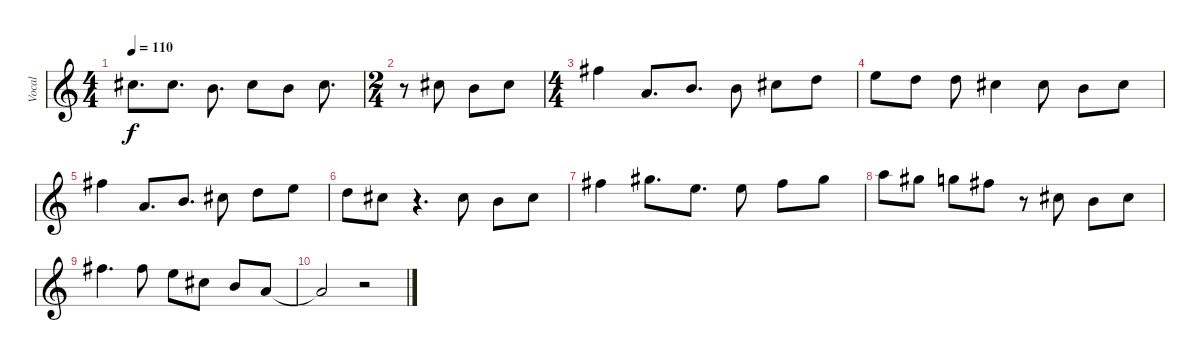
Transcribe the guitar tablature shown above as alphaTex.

\track ("Vocal" "Vocal") {instrument acousticguitarnylon}
\staff {score}
\tuning (E4 B3 G3 D3 A2 E2) {hide}
\ts (4 4)
\tempo 110
\clef g2
\ks c
6.3.8{d dy f} 6.3.8{d} 9.4.8{d} 6.3.8 9.4.8 6.3.8{d} |
\ts (2 4)
r.8 6.3.8 9.4.8 6.3.8 |
\ts (4 4)
7.2.4 7.4.8{d} 9.4.8{d} 9.4.8 6.3.8 7.3.8 |
9.3.8 7.3.8 7.3.8 6.3.4 6.3.8 9.4.8 6.3.8 |
7.2.4 7.4.8{d} 9.4.8{d} 6.3.8 7.3.8 9.3.8 |
7.3.8 6.3.8 r.4{d} 6.3.8 9.4.8 6.3.8 |
7.2.4 9.2.8{d} 9.3.8{d} 9.3.8 7.2.8 9.2.8 |
10.2.8 9.2.8 8.2.8 7.2.8 r.8 6.3.8 9.4.8 6.3.8 |
7.2.4{d} 7.2.8 9.3.8 6.3.8 9.4.8 7.4.8 |
7.4{t}.2 r.2
